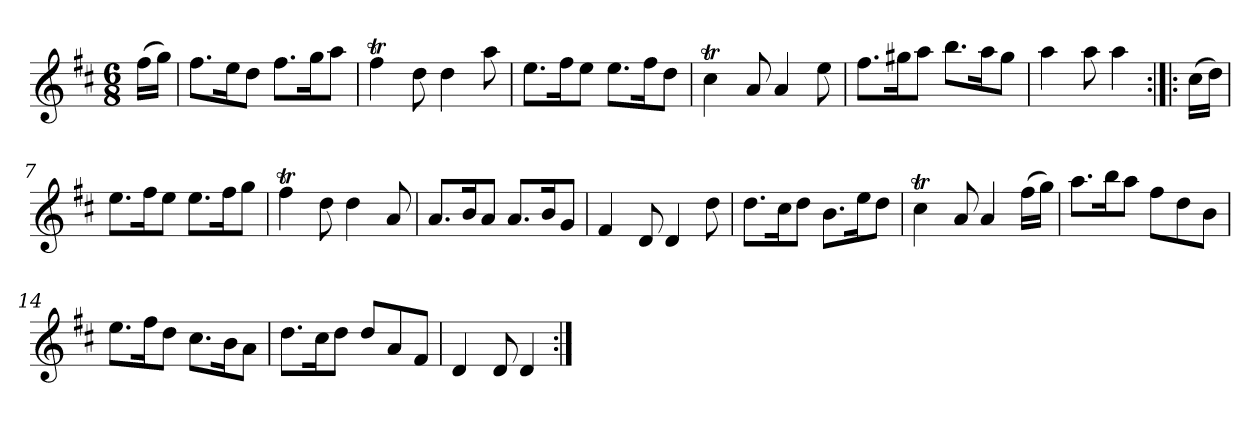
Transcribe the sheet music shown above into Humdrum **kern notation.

**kern
*part1
*staff1
*clefG2
*k[f#c#]
*D:
*M6/8
*MM120
=
(16ff#\LL
16gg\JJ)
=1
8.ff#\L
16ee\K
8dd\J
8.ff#\L
16gg\K
8aa\J
=2
4ff#t
8dd
4dd
8aa
=3
8.ee\L
16ff#\K
8ee\J
8.ee\L
16ff#\K
8dd\J
=4
4cc#t
8a
4a
8ee
=5
8.ff#\L
16gg#X\K
8aa\J
8.bb\L
16aa\K
8gg#\J
=6
4aa
8aa
4aa
=:|!|:
(16cc#\LL
16dd\JJ)
=7
8.ee\L
16ff#\K
8ee\J
8.ee\L
16ff#\K
8gg\J
=8
4ff#t
8dd
4dd
8a
=9
8.a/L
16b/K
8a/J
8.a/L
16b/K
8g/J
=10
4f#
8d
4d
8dd
=11
8.dd\L
16cc#\K
8dd\J
8.b\L
16ee\K
8dd\J
=12
4cc#t
8a
4a
(16ff#\LL
16gg\JJ)
=13
8.aa\L
16bb\K
8aa\J
8ff#\L
8dd\
8b\J
=14
8.ee\L
16ff#\K
8dd\J
8.cc#\L
16b\K
8a\J
=15
8.dd\L
16cc#\K
8dd\J
8dd/L
8a/
8f#/J
=16
4d
8d
4d
=:|!
*-
